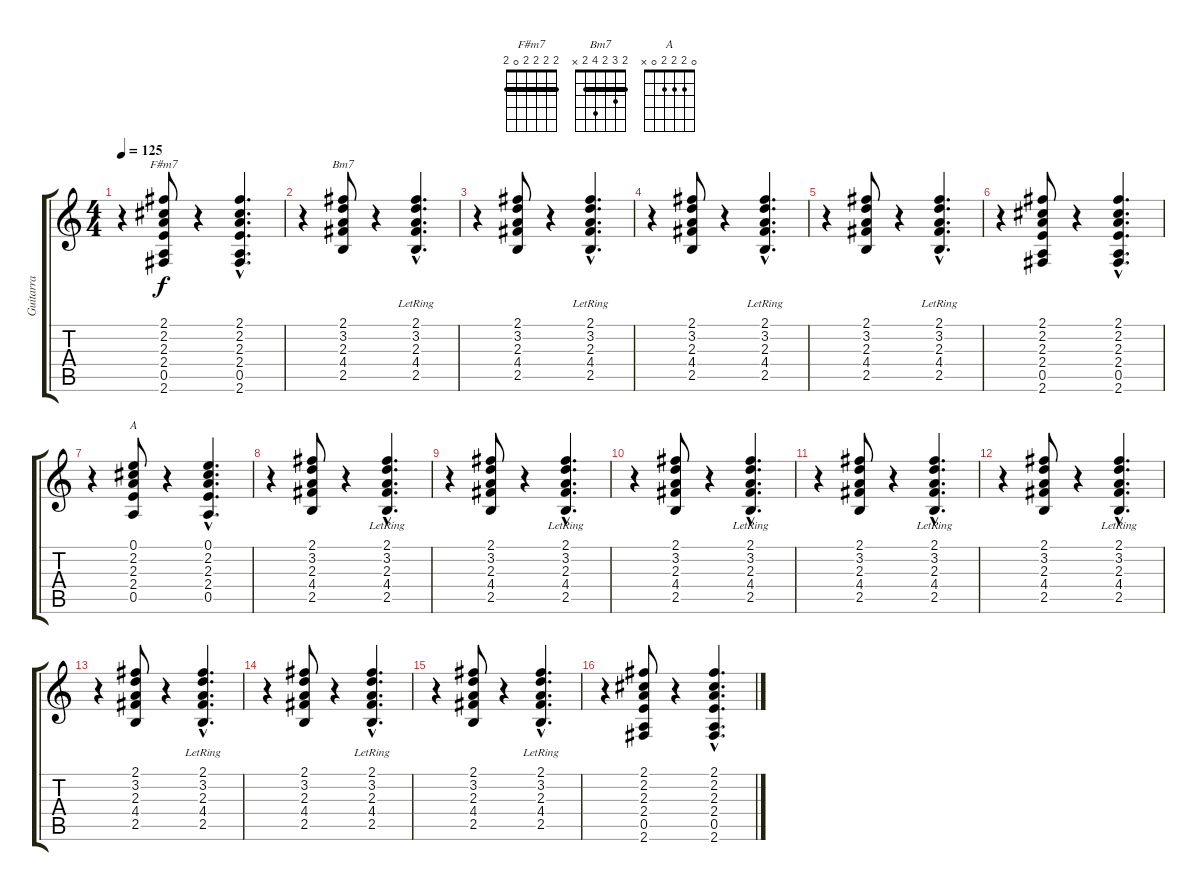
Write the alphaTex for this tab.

\track ("Guitarra" "Guitarra") {instrument electricguitarclean}
\staff {score tabs}
\tuning (E4 B3 G3 D3 A2 E2) {hide}
\chord ("F#m7" 2 2 2 2 0 2) {barre 2}
\chord ("Bm7" 2 3 2 4 2 x) {barre 2}
\chord ("A" 0 2 2 2 0 x)
\ts (4 4)
\tempo 125
\clef g2
\ks c
r.4{dy f} (2.1 2.2 2.3 2.4 0.5 2.6).8{ch "F#m7"} r.4 (2.1{hac} 2.2{hac} 2.3{hac} 2.4{hac} 0.5{hac} 2.6{hac}).4{d} |
r.4 (2.1 3.2 2.3 4.4 2.5).8{ch "Bm7"} r.4 (2.1{hac} 3.2{hac lr} 2.3{hac lr} 4.4{hac lr} 2.5{hac}).4{d} |
r.4 (2.1 3.2 2.3 4.4 2.5).8 r.4 (2.1{hac} 3.2{hac lr} 2.3{hac lr} 4.4{hac lr} 2.5{hac}).4{d} |
r.4 (2.1 3.2 2.3 4.4 2.5).8 r.4 (2.1{hac} 3.2{hac lr} 2.3{hac lr} 4.4{hac lr} 2.5{hac}).4{d} |
r.4 (2.1 3.2 2.3 4.4 2.5).8 r.4 (2.1{hac} 3.2{hac lr} 2.3{hac lr} 4.4{hac lr} 2.5{hac}).4{d} |
r.4 (2.1 2.2 2.3 2.4 0.5 2.6).8 r.4 (2.1{hac} 2.2{hac} 2.3{hac} 2.4{hac} 0.5{hac} 2.6{hac}).4{d} |
r.4 (0.1 2.2 2.3 2.4 0.5).8{ch "A"} r.4 (0.1{hac} 2.2{hac} 2.3{hac} 2.4{hac} 0.5{hac}).4{d} |
r.4 (2.1 3.2 2.3 4.4 2.5).8 r.4 (2.1{hac} 3.2{hac lr} 2.3{hac lr} 4.4{hac lr} 2.5{hac}).4{d} |
r.4 (2.1 3.2 2.3 4.4 2.5).8 r.4 (2.1{hac} 3.2{hac lr} 2.3{hac lr} 4.4{hac lr} 2.5{hac}).4{d} |
r.4 (2.1 3.2 2.3 4.4 2.5).8 r.4 (2.1{hac} 3.2{hac lr} 2.3{hac lr} 4.4{hac lr} 2.5{hac}).4{d} |
r.4 (2.1 3.2 2.3 4.4 2.5).8 r.4 (2.1{hac} 3.2{hac lr} 2.3{hac lr} 4.4{hac lr} 2.5{hac}).4{d} |
r.4 (2.1 3.2 2.3 4.4 2.5).8 r.4 (2.1{hac} 3.2{hac lr} 2.3{hac lr} 4.4{hac lr} 2.5{hac}).4{d} |
r.4 (2.1 3.2 2.3 4.4 2.5).8 r.4 (2.1{hac} 3.2{hac lr} 2.3{hac lr} 4.4{hac lr} 2.5{hac}).4{d} |
r.4 (2.1 3.2 2.3 4.4 2.5).8 r.4 (2.1{hac} 3.2{hac lr} 2.3{hac lr} 4.4{hac lr} 2.5{hac}).4{d} |
r.4 (2.1 3.2 2.3 4.4 2.5).8 r.4 (2.1{hac} 3.2{hac lr} 2.3{hac lr} 4.4{hac lr} 2.5{hac}).4{d} |
r.4 (2.1 2.2 2.3 2.4 0.5 2.6).8 r.4 (2.1{hac} 2.2{hac} 2.3{hac} 2.4{hac} 0.5{hac} 2.6{hac}).4{d}
